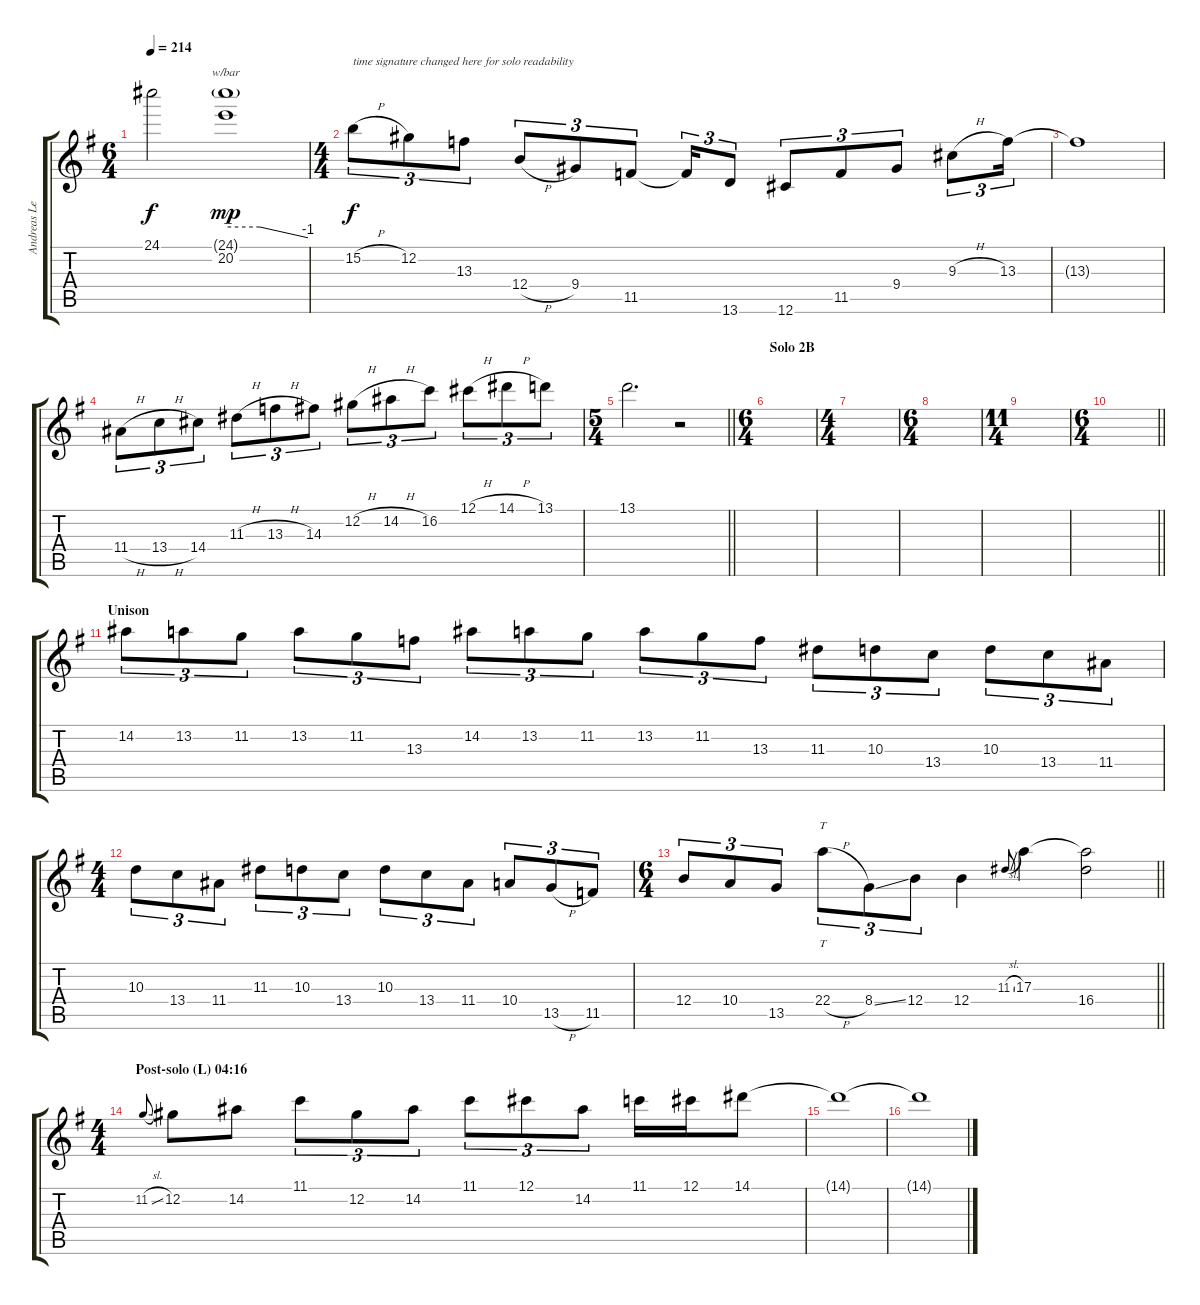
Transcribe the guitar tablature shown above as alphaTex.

\track ("Andreas Lead" "Andreas Le") {instrument overdrivenguitar}
\staff {score tabs}
\tuning (Db4 Ab3 E3 B2 Gb2 Db2) {hide}
\ts (6 4)
\tempo 214
\clef g2
\ks eminor
24.1{t}.2{dy f} (24.1{g} 20.2).1{tbe (custom default 0 0 25 0 60 -4) dy mp} |
\ts (4 4)
15.2{h}.8{tu (3 2) txt "time signature changed here for solo readability" dy f} 12.2.8{tu (3 2)} 13.3.8{tu (3 2)} 12.4{h}.8{tu (3 2)} 9.4.8{tu (3 2)} 11.5.8{tu (3 2)} 11.5{t}.16{tu (3 2)} 13.6.8{tu (3 2)} 12.6.8{tu (3 2)} 11.5.8{tu (3 2)} 9.4.8{tu (3 2)} 9.3{h}.8{tu (3 2)} 13.3.16{tu (3 2)} |
13.3{t}.1 |
11.4{h}.8{tu (3 2)} 13.4{h}.8{tu (3 2)} 14.4.8{tu (3 2)} 11.3{h}.8{tu (3 2)} 13.3{h}.8{tu (3 2)} 14.3.8{tu (3 2)} 12.2{h}.8{tu (3 2)} 14.2{h}.8{tu (3 2)} 16.2.8{tu (3 2)} 12.1{h}.8{tu (3 2)} 14.1{h}.8{tu (3 2)} 13.1.8{tu (3 2)} |
\ts (5 4)
\barLineRight lightlight
13.1.2{d} r.2 |
\ts (6 4)
\section ("" "Solo 2B")
|
\ts (4 4)
|
\ts (6 4)
|
\ts (11 4)
|
\ts (6 4)
\barLineRight lightlight
|
\section ("" "Unison")
14.2.8{tu (3 2)} 13.2.8{tu (3 2)} 11.2.8{tu (3 2)} 13.2.8{tu (3 2)} 11.2.8{tu (3 2)} 13.3.8{tu (3 2)} 14.2.8{tu (3 2)} 13.2.8{tu (3 2)} 11.2.8{tu (3 2)} 13.2.8{tu (3 2)} 11.2.8{tu (3 2)} 13.3.8{tu (3 2)} 11.3.8{tu (3 2)} 10.3.8{tu (3 2)} 13.4.8{tu (3 2)} 10.3.8{tu (3 2)} 13.4.8{tu (3 2)} 11.4.8{tu (3 2)} |
\ts (4 4)
10.3.8{tu (3 2)} 13.4.8{tu (3 2)} 11.4.8{tu (3 2)} 11.3.8{tu (3 2)} 10.3.8{tu (3 2)} 13.4.8{tu (3 2)} 10.3.8{tu (3 2)} 13.4.8{tu (3 2)} 11.4.8{tu (3 2)} 10.4.8{tu (3 2)} 13.5{h}.8{tu (3 2)} 11.5.8{tu (3 2)} |
\ts (6 4)
\barLineRight lightlight
12.4.8{tu (3 2)} 10.4.8{tu (3 2)} 13.5.8{tu (3 2)} 22.4{h}.8{tt tu (3 2)} 8.4{ss}.8{tu (3 2)} 12.4.8{tu (3 2)} 12.4.4 11.3{sl}.8{gr onbeat} 17.3.4 (17.3{t} 16.4).2 |
\ts (4 4)
\section ("" "Post-solo (L) 04:16")
11.2{sl}.8{gr onbeat} 12.2.8 14.2.8 11.1.8{tu (3 2)} 12.2.8{tu (3 2)} 14.2.8{tu (3 2)} 11.1.8{tu (3 2)} 12.1.8{tu (3 2)} 14.2.8{tu (3 2)} 11.1.16 12.1.16 14.1.8 |
14.1{t}.1{volume 0} |
14.1{t}.1
